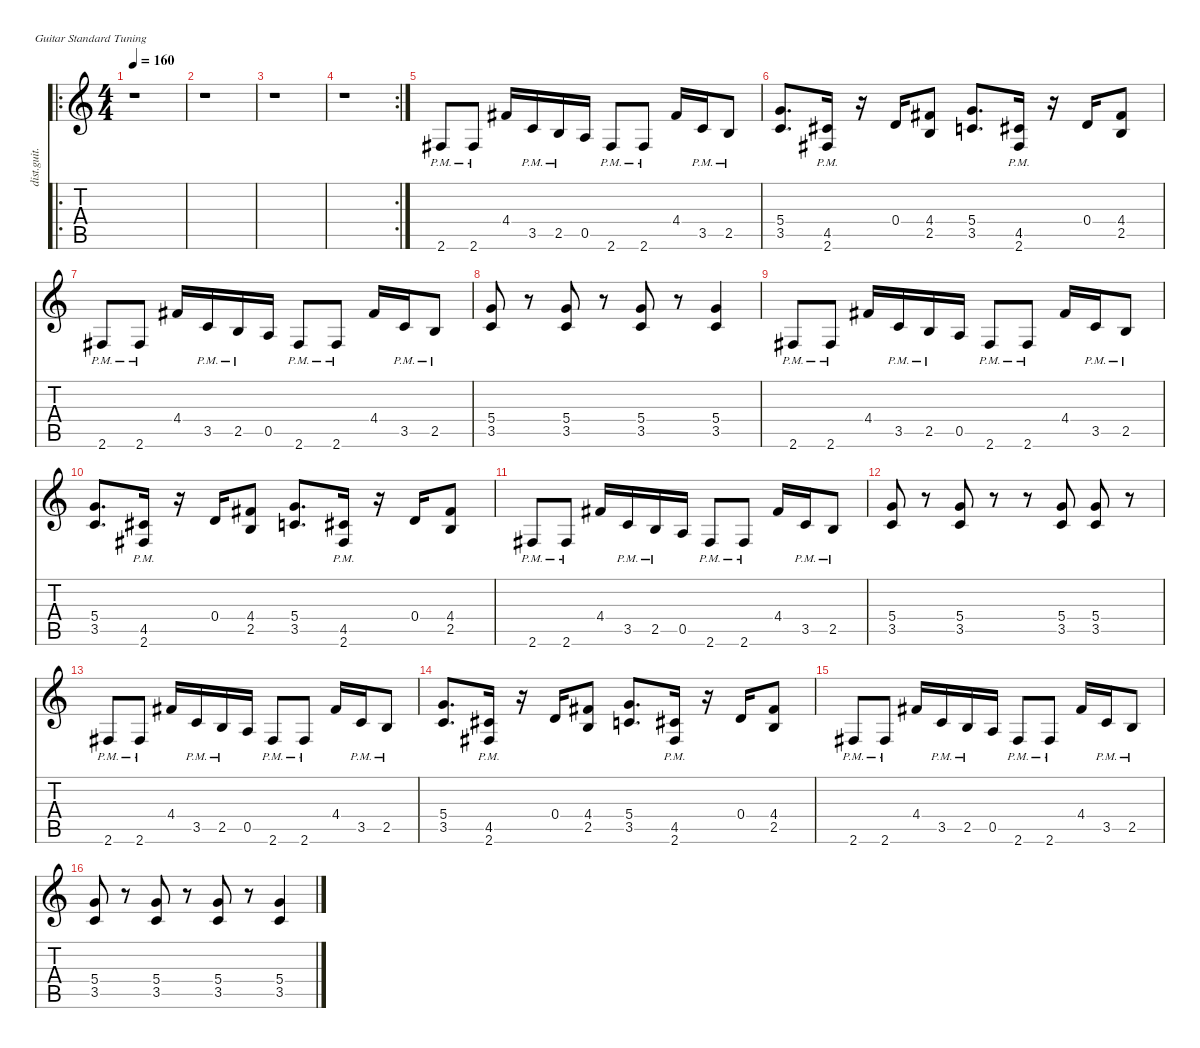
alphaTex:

\defaultSystemsLayout 4
\hideDynamics
\bracketExtendMode nobrackets
\otherSystemsTrackNameOrientation horizontal
\track ("Marty Friedman" "dist.guit.") {instrument distortionguitar}
\staff {score tabs}
\tuning (E4 B3 G3 D3 A2 E2)
\ro
\ts (4 4)
\beaming (8 2 2 2 2)
\tempo 160
\clef g2
\ks c
r.1{dy f instrument distortionguitar beam Down} |
r.1{beam Down} |
r.1{beam Down} |
\rc 2
r.1{beam Down} |
2.6{pm acc #}.8{beam Up} 2.6{pm acc #}.8{beam Up} 4.4{acc #}.16{beam Up} 3.5{pm}.16{beam Up} 2.5{pm}.16{beam Up} 0.5.16{beam Up} 2.6{pm acc #}.8{beam Up} 2.6{pm acc #}.8{beam Up} 4.4{acc #}.16{beam Up} 3.5{pm}.16{beam Up} 2.5{pm}.8{beam Up} |
(5.4 3.5).8{d beam Up} (4.5{acc #} 2.6{pm acc #}).16{beam Up} r.16{beam Up} 0.4.16{beam Up} (4.4{acc #} 2.5).8{beam Up} (5.4 3.5).8{d beam Up} (4.5{acc #} 2.6{pm acc #}).16{beam Up} r.16{beam Up} 0.4.16{beam Up} (4.4{acc #} 2.5).8{beam Up} |
2.6{pm acc #}.8{beam Up} 2.6{pm acc #}.8{beam Up} 4.4{acc #}.16{beam Up} 3.5{pm}.16{beam Up} 2.5{pm}.16{beam Up} 0.5.16{beam Up} 2.6{pm acc #}.8{beam Up} 2.6{pm acc #}.8{beam Up} 4.4{acc #}.16{beam Up} 3.5{pm}.16{beam Up} 2.5{pm}.8{beam Up} |
(5.4 3.5).8{beam Up} r.8{beam Up} (5.4 3.5).8{beam Up} r.8{beam Up} (5.4 3.5).8{beam Up} r.8{beam Up} (5.4 3.5).4{beam Up} |
2.6{pm acc #}.8{beam Up} 2.6{pm acc #}.8{beam Up} 4.4{acc #}.16{beam Up} 3.5{pm}.16{beam Up} 2.5{pm}.16{beam Up} 0.5.16{beam Up} 2.6{pm acc #}.8{beam Up} 2.6{pm acc #}.8{beam Up} 4.4{acc #}.16{beam Up} 3.5{pm}.16{beam Up} 2.5{pm}.8{beam Up} |
(5.4 3.5).8{d beam Up} (4.5{acc #} 2.6{pm acc #}).16{beam Up} r.16{beam Up} 0.4.16{beam Up} (4.4{acc #} 2.5).8{beam Up} (5.4 3.5).8{d beam Up} (4.5{acc #} 2.6{pm acc #}).16{beam Up} r.16{beam Up} 0.4.16{beam Up} (4.4{acc #} 2.5).8{beam Up} |
2.6{pm acc #}.8{beam Up} 2.6{pm acc #}.8{beam Up} 4.4{acc #}.16{beam Up} 3.5{pm}.16{beam Up} 2.5{pm}.16{beam Up} 0.5.16{beam Up} 2.6{pm acc #}.8{beam Up} 2.6{pm acc #}.8{beam Up} 4.4{acc #}.16{beam Up} 3.5{pm}.16{beam Up} 2.5{pm}.8{beam Up} |
(5.4 3.5).8{beam Up} r.8{beam Up} (5.4 3.5).8{beam Up} r.8{beam Up} r.8{beam Up} (5.4 3.5).8{beam Up} (5.4 3.5).8{beam Up} r.8{beam Up} |
2.6{pm acc #}.8{beam Up} 2.6{pm acc #}.8{beam Up} 4.4{acc #}.16{beam Up} 3.5{pm}.16{beam Up} 2.5{pm}.16{beam Up} 0.5.16{beam Up} 2.6{pm acc #}.8{beam Up} 2.6{pm acc #}.8{beam Up} 4.4{acc #}.16{beam Up} 3.5{pm}.16{beam Up} 2.5{pm}.8{beam Up} |
(5.4 3.5).8{d beam Up} (4.5{acc #} 2.6{pm acc #}).16{beam Up} r.16{beam Up} 0.4.16{beam Up} (4.4{acc #} 2.5).8{beam Up} (5.4 3.5).8{d beam Up} (4.5{acc #} 2.6{pm acc #}).16{beam Up} r.16{beam Up} 0.4.16{beam Up} (4.4{acc #} 2.5).8{beam Up} |
2.6{pm acc #}.8{beam Up} 2.6{pm acc #}.8{beam Up} 4.4{acc #}.16{beam Up} 3.5{pm}.16{beam Up} 2.5{pm}.16{beam Up} 0.5.16{beam Up} 2.6{pm acc #}.8{beam Up} 2.6{pm acc #}.8{beam Up} 4.4{acc #}.16{beam Up} 3.5{pm}.16{beam Up} 2.5{pm}.8{beam Up} |
(5.4 3.5).8{beam Up} r.8{beam Up} (5.4 3.5).8{beam Up} r.8{beam Up} (5.4 3.5).8{beam Up} r.8{beam Up} (5.4 3.5).4{beam Up}
